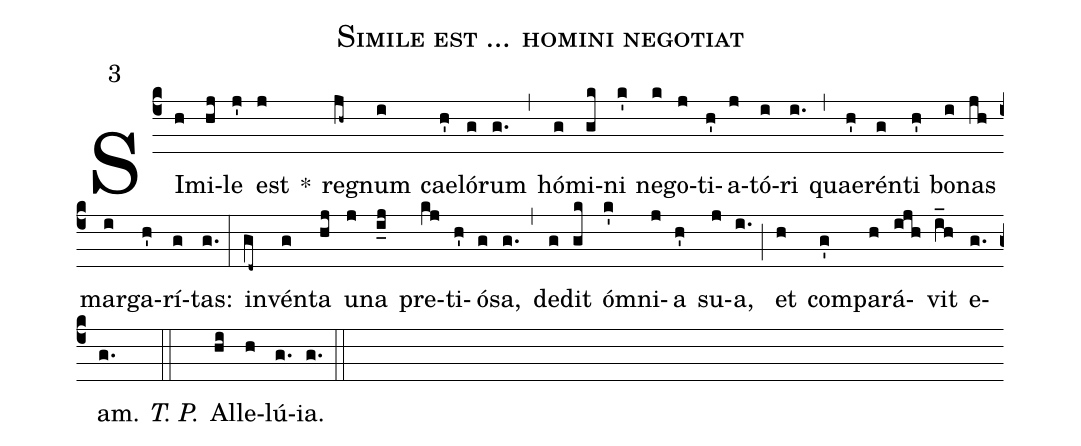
name:Simile est ... homini negotiat;
mode:3;
annotation:3;
office-part:Antiphonae;
%%
(c4) SI(h)mi(hj)le(j') est(j) *() re(jh~)gnum(i) cae(h')ló(g)rum(g.) (,) hó(g)mi(gk)ni(k') ne(k)go(j)ti(h')a(j)tó(i)ri(i.) (,) quae(h')rén(g)ti(h') bo(i)nas(jh) mar(i)ga(h')rí(g)tas:(g.) (:) in(gd~)vén(g)ta(hj) u(j)na(i_j) pre(kj)ti(h')ó(g)sa,(g.) (,) de(g)dit(gk) ó(k')mni(j)a(h') su(j)a,(i.) (;) et(h) com(g')pa(h)rá(ijh)vit(i_h) e(g.)am.(g.) <i>T. P.</i>(::) Al(hi)le(h)lú(g.)ia.(g.) (::)
